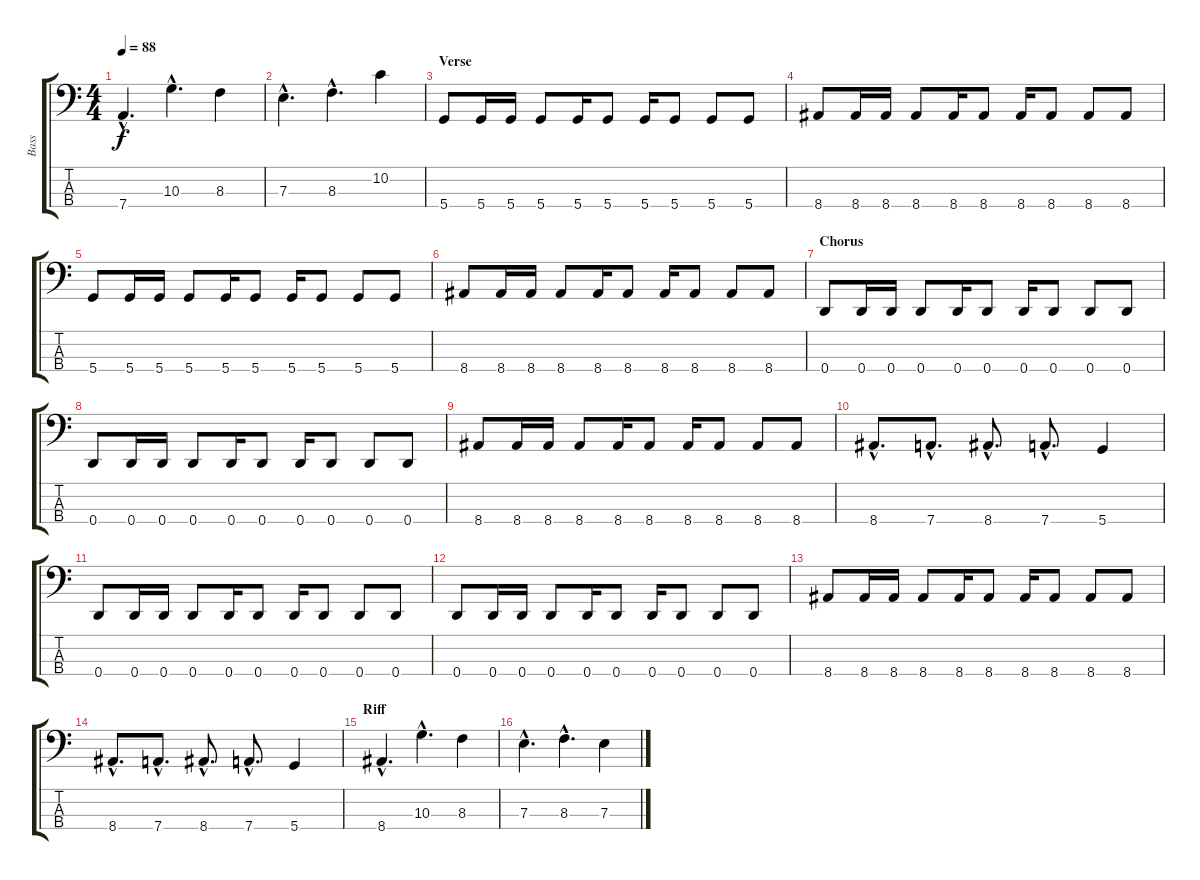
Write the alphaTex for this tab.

\track ("Bass" "Bass") {instrument acousticbass}
\staff {score tabs}
\tuning (G2 D2 A1 D1) {hide}
\ts (4 4)
\tempo 88
\clef f4
\ks c
7.4{hac}.4{d dy f} 10.3{hac}.4{d} 8.3.4 |
7.3{hac}.4{d} 8.3{hac}.4{d} 10.2.4 |
\section ("" "Verse")
5.4.8 5.4.16 5.4.16 5.4.8 5.4.16 5.4.8 5.4.16 5.4.8 5.4.8 5.4.8 |
8.4.8 8.4.16 8.4.16 8.4.8 8.4.16 8.4.8 8.4.16 8.4.8 8.4.8 8.4.8 |
5.4.8 5.4.16 5.4.16 5.4.8 5.4.16 5.4.8 5.4.16 5.4.8 5.4.8 5.4.8 |
8.4.8 8.4.16 8.4.16 8.4.8 8.4.16 8.4.8 8.4.16 8.4.8 8.4.8 8.4.8 |
\section ("" "Chorus")
0.4.8 0.4.16 0.4.16 0.4.8 0.4.16 0.4.8 0.4.16 0.4.8 0.4.8 0.4.8 |
0.4.8 0.4.16 0.4.16 0.4.8 0.4.16 0.4.8 0.4.16 0.4.8 0.4.8 0.4.8 |
8.4.8 8.4.16 8.4.16 8.4.8 8.4.16 8.4.8 8.4.16 8.4.8 8.4.8 8.4.8 |
8.4{hac}.8{d} 7.4{hac}.8{d} 8.4{hac}.8{d} 7.4{hac}.8{d} 5.4.4 |
0.4.8 0.4.16 0.4.16 0.4.8 0.4.16 0.4.8 0.4.16 0.4.8 0.4.8 0.4.8 |
0.4.8 0.4.16 0.4.16 0.4.8 0.4.16 0.4.8 0.4.16 0.4.8 0.4.8 0.4.8 |
8.4.8 8.4.16 8.4.16 8.4.8 8.4.16 8.4.8 8.4.16 8.4.8 8.4.8 8.4.8 |
8.4{hac}.8{d} 7.4{hac}.8{d} 8.4{hac}.8{d} 7.4{hac}.8{d} 5.4.4 |
\section ("" "Riff")
8.4{hac}.4{d} 10.3{hac}.4{d} 8.3.4 |
7.3{hac}.4{d} 8.3{hac}.4{d} 7.3.4
